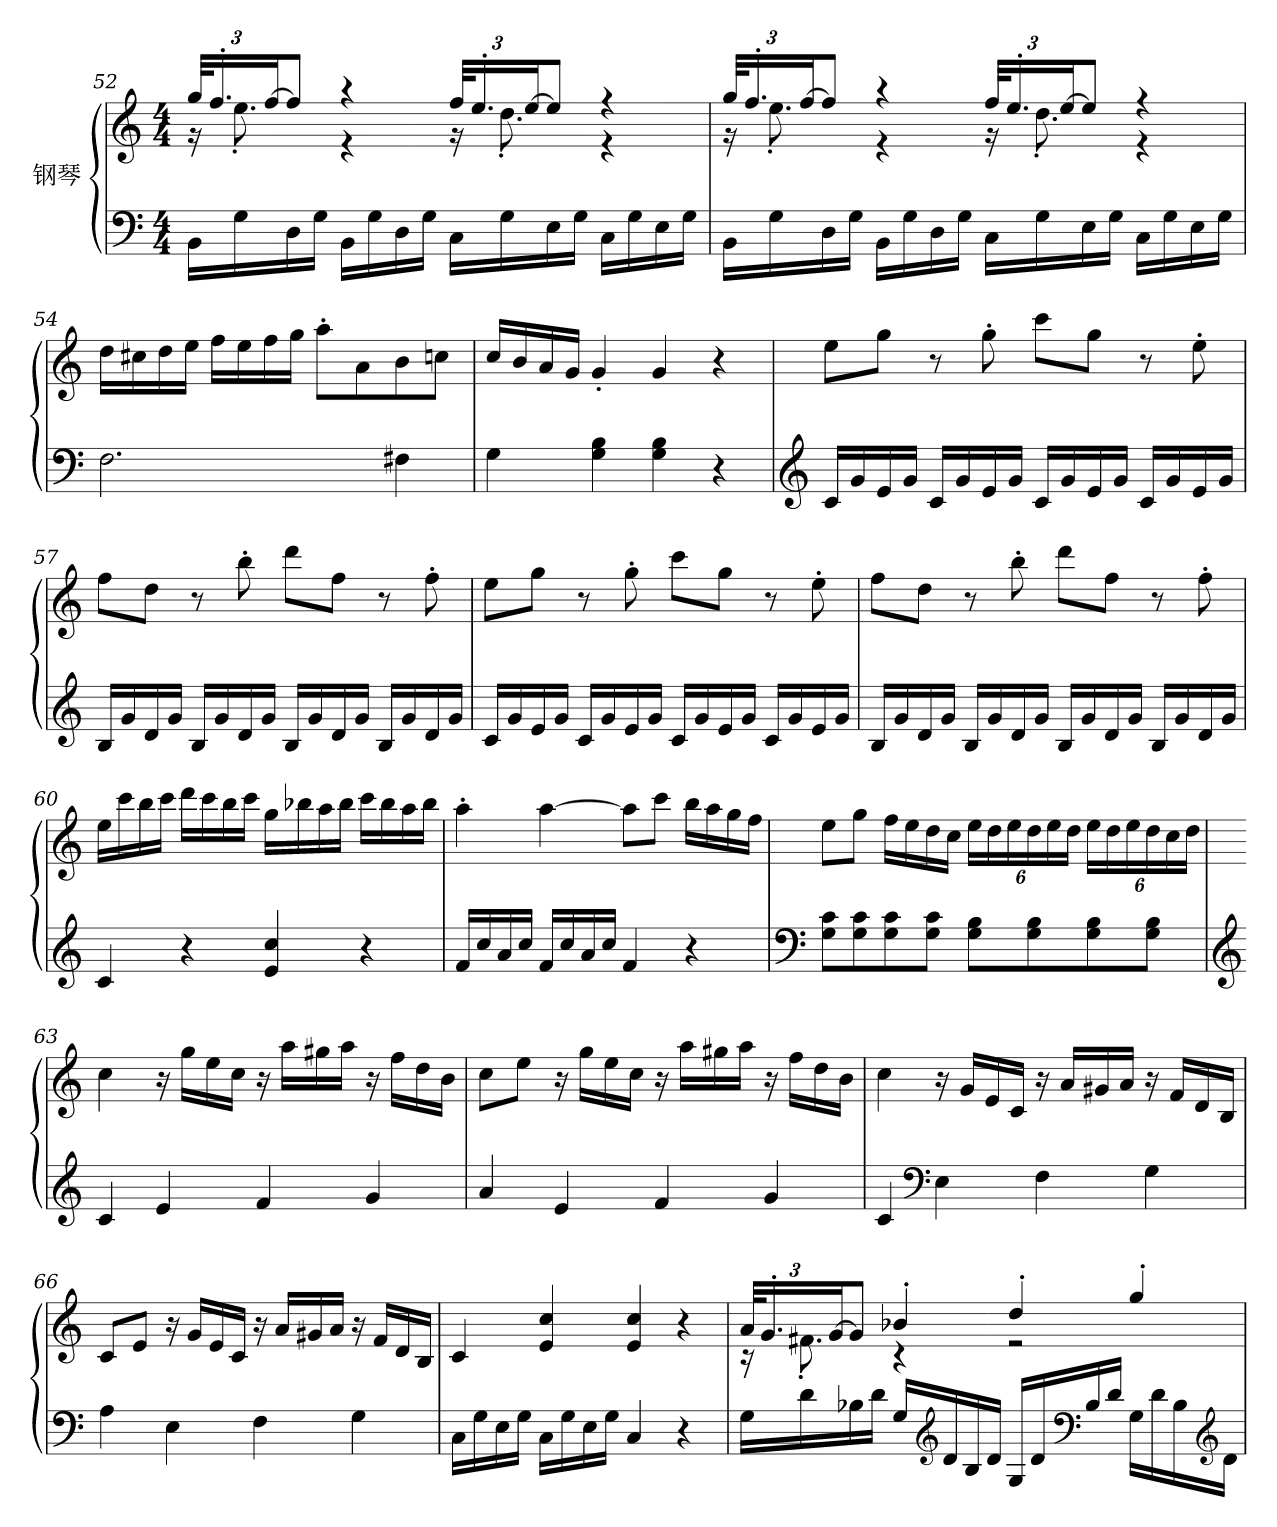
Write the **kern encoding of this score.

**kern	**kern
*part1	*part1
*staff2	*staff1
*I"钢琴	*
*clefF4	*clefG2
*k[]	*k[]
*M4/4	*M4/4
*	*Xbrackettup
=52	=52
*	*^
16BB\LL	48gg/KLL	16r
.	24.ff'/	.
16G\	.	8.ee'\
.	[24ff/J	.
16D\	8ff/J]	.
16G\JJ	.	.
16BB\LL	4r	4r
16G\	.	.
16D\	.	.
16G\JJ	.	.
16C\LL	48ff/KLL	16r
.	24.ee'/	.
16G\	.	8.dd'\
.	[24ee/J	.
16E\	8ee/J]	.
16G\JJ	.	.
16C\LL	4r	4r
16G\	.	.
16E\	.	.
16G\JJ	.	.
!!LO:PB:g=z	!!
=53	=53	=53
16BB\LL	48gg/KLL	16r
.	24.ff'/	.
16G\	.	8.ee'\
.	[24ff/J	.
16D\	8ff/J]	.
16G\JJ	.	.
16BB\LL	4r	4r
16G\	.	.
16D\	.	.
16G\JJ	.	.
16C\LL	48ff/KLL	16r
.	24.ee'/	.
16G\	.	8.dd'\
.	[24ee/J	.
16E\	8ee/J]	.
16G\JJ	.	.
16C\LL	4r	4r
16G\	.	.
16E\	.	.
16G\JJ	.	.
*	*v	*v
=54	=54
2.F\	16dd\LL
.	16cc#X\
.	16dd\
.	16ee\JJ
.	16ff\LL
.	16ee\
.	16ff\
.	16gg\JJ
.	8aa'\L
.	8a\
4F#X\	8b\
.	8ccn\J
=55	=55
4G\	16cc/LL
.	16b/
.	16a/
.	16g/JJ
4G\ 4B\	4g'/
4G\ 4B\	4g/
4r	4r
!!LO:LB:g=z
=56	=56
*clefG2	*
16c/LL	8ee\L
16g/	.
16e/	8gg\J
16g/JJ	.
16c/LL	8r
16g/	.
16e/	8gg'\
16g/JJ	.
16c/LL	8ccc\L
16g/	.
16e/	8gg\J
16g/JJ	.
16c/LL	8r
16g/	.
16e/	8ee'\
16g/JJ	.
=57	=57
16B/LL	8ff\L
16g/	.
16d/	8dd\J
16g/JJ	.
16B/LL	8r
16g/	.
16d/	8bb'\
16g/JJ	.
16B/LL	8ddd\L
16g/	.
16d/	8ff\J
16g/JJ	.
16B/LL	8r
16g/	.
16d/	8ff'\
16g/JJ	.
=58	=58
16c/LL	8ee\L
16g/	.
16e/	8gg\J
16g/JJ	.
16c/LL	8r
16g/	.
16e/	8gg'\
16g/JJ	.
16c/LL	8ccc\L
16g/	.
16e/	8gg\J
16g/JJ	.
16c/LL	8r
16g/	.
16e/	8ee'\
16g/JJ	.
!!LO:LB:g=z
=59	=59
16B/LL	8ff\L
16g/	.
16d/	8dd\J
16g/JJ	.
16B/LL	8r
16g/	.
16d/	8bb'\
16g/JJ	.
16B/LL	8ddd\L
16g/	.
16d/	8ff\J
16g/JJ	.
16B/LL	8r
16g/	.
16d/	8ff'\
16g/JJ	.
=60	=60
4c/	16ee\LL
.	16ccc\
.	16bb\
.	16ccc\JJ
4r	16ddd\LL
.	16ccc\
.	16bb\
.	16ccc\JJ
4e/ 4cc/	16gg\LL
.	16bb-X\
.	16aa\
.	16bb-\JJ
4r	16ccc\LL
.	16bb-\
.	16aa\
.	16bb-\JJ
!!LO:LB:g=z
=61	=61
16f/LL	4aa'\
16cc/	.
16a/	.
16cc/JJ	.
16f/LL	[4aa\
16cc/	.
16a/	.
16cc/JJ	.
4f/	8aa\L]
.	8ccc\J
4r	16bb\LL
.	16aa\
.	16gg\
.	16ff\JJ
=62	=62
*clefF4	*
8G\ 8c\L	8ee\L
8G\ 8c\	8gg\J
8G\ 8c\	16ff\LL
.	16ee\
8G\ 8c\J	16dd\
.	16cc\JJ
8G\ 8B\L	24ee\LL
.	24dd\
.	24ee\
8G\ 8B\	24dd\
.	24ee\
.	24dd\JJ
8G\ 8B\	24ee\LL
.	24dd\
.	24ee\
8G\ 8B\J	24dd\
.	24cc\
.	24dd\JJ
!!LO:LB:g=z
=63	=63
*clefG2	*
4c/	4cc\
4e/	16r
.	16gg\LL
.	16ee\
.	16cc\JJ
4f/	16r
.	16aa\LL
.	16gg#X\
.	16aa\JJ
4g/	16r
.	16ff\LL
.	16dd\
.	16b\JJ
=64	=64
4a/	8cc\L
.	8ee\J
4e/	16r
.	16gg\LL
.	16ee\
.	16cc\JJ
4f/	16r
.	16aa\LL
.	16gg#X\
.	16aa\JJ
4g/	16r
.	16ff\LL
.	16dd\
.	16b\JJ
=65	=65
4c/	4cc\
*clefF4	*
4E\	16r
.	16g/LL
.	16e/
.	16c/JJ
4F\	16r
.	16a/LL
.	16g#X/
.	16a/JJ
4G\	16r
.	16f/LL
.	16d/
.	16B/JJ
!!LO:LB:g=z
=66	=66
4A\	8c/L
.	8e/J
4E\	16r
.	16g/LL
.	16e/
.	16c/JJ
4F\	16r
.	16a/LL
.	16g#X/
.	16a/JJ
4G\	16r
.	16f/LL
.	16d/
.	16B/JJ
=67	=67
16C\LL	4c/
16G\	.
16E\	.
16G\JJ	.
16C\LL	4e/ 4cc/
16G\	.
16E\	.
16G\JJ	.
4C/	4e/ 4cc/
4r	4r
!!LO:PB:g=z
=68	=68
*	*^
16G\LL	48a/KLL	16r
.	24.g'/	.
16d\	.	8.f#X'\
.	[24g/J	.
16B-X\	8g/J]	.
16d\JJ	.	.
16G/LL	4b-X'/	4r
*clefG2	*	*
16d/	.	.
16B-/	.	.
16d/JJ	.	.
16G/LL	4dd'/	2r
16d/	.	.
*clefF4	*	*
16B-/	.	.
16d/JJ	.	.
16G\LL	4gg'/	.
16d\	.	.
16B-\	.	.
*clefG2	*	*
16d\JJ	.	.
*	*v	*v
=	=
*-	*-
